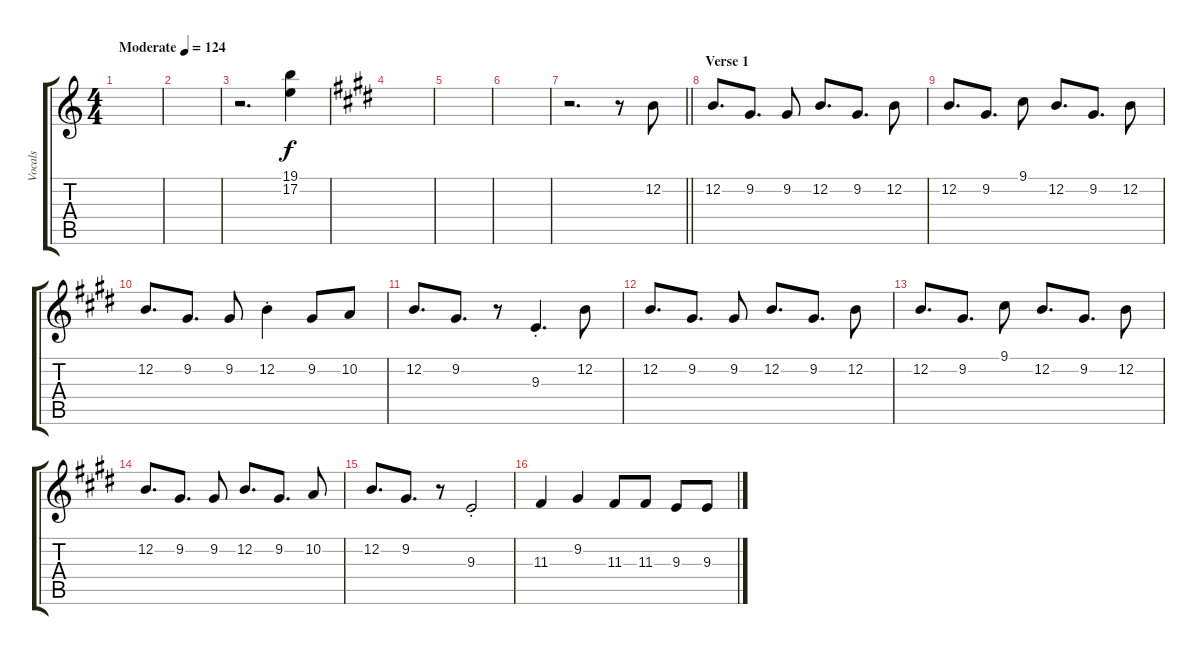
\track ("Vocals" "Vocals") {instrument flute}
\staff {score tabs}
\tuning (E4 B3 G3 D3 A2 E2) {hide}
\ts (4 4)
\tempo (124 "Moderate")
\clef g2
\ks c
|
|
r.2{d} (19.1 17.2).4 |
\ks c#minor
|
|
|
\barLineRight lightlight
r.2{d} r.8 12.2.8 |
\section ("" "Verse 1")
12.2.8{d} 9.2.8{d} 9.2.8 12.2.8{d} 9.2.8{d} 12.2.8 |
12.2.8{d} 9.2.8{d} 9.1.8 12.2.8{d} 9.2.8{d} 12.2.8 |
12.2.8{d} 9.2.8{d} 9.2.8 12.2{st}.4 9.2.8 10.2.8 |
12.2.8{d} 9.2.8{d} r.8 9.3{st}.4{d} 12.2.8 |
12.2.8{d} 9.2.8{d} 9.2.8 12.2.8{d} 9.2.8{d} 12.2.8 |
12.2.8{d} 9.2.8{d} 9.1.8 12.2.8{d} 9.2.8{d} 12.2.8 |
12.2.8{d} 9.2.8{d} 9.2.8 12.2.8{d} 9.2.8{d} 10.2.8 |
12.2.8{d} 9.2.8{d} r.8 9.3{st}.2 |
11.3.4 9.2.4 11.3.8 11.3.8 9.3.8 9.3.8
